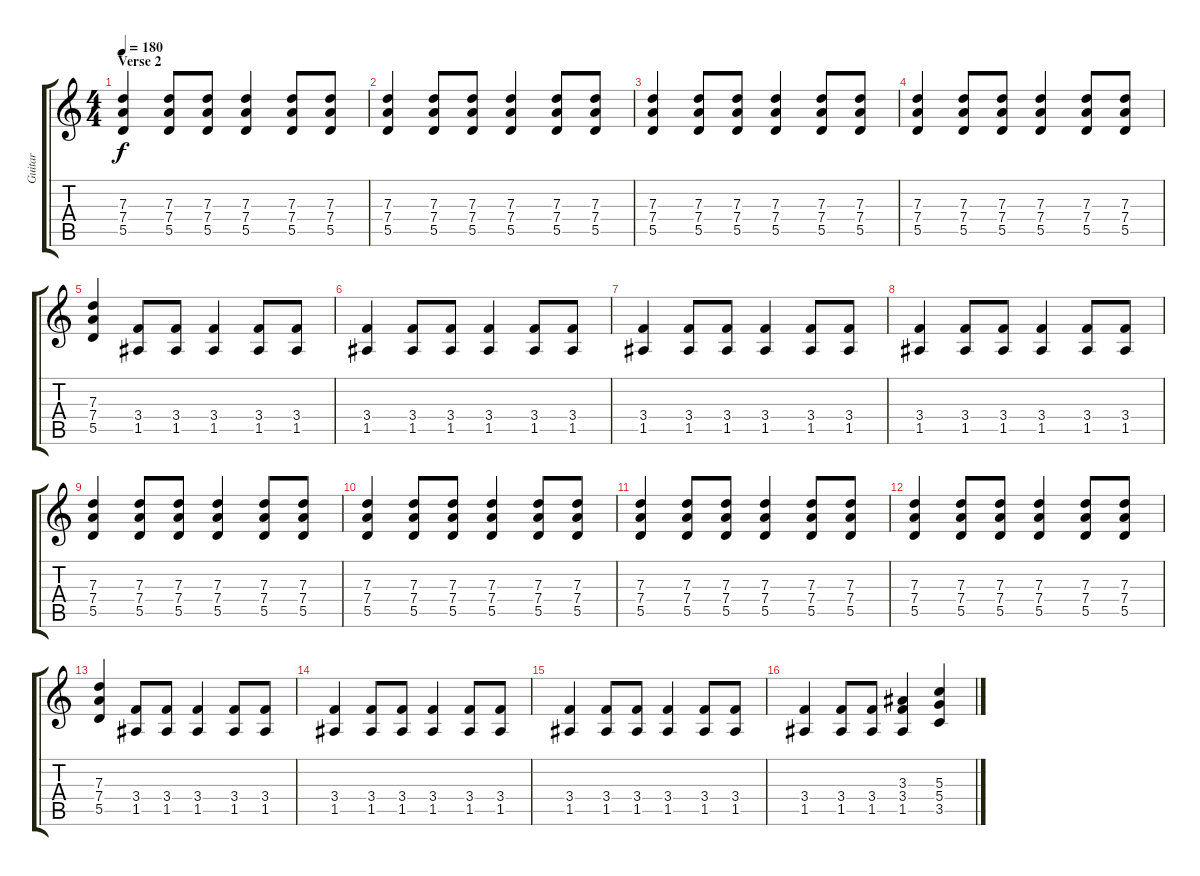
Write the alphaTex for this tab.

\track ("Guitar" "Guitar") {instrument distortionguitar}
\staff {score tabs}
\tuning (E4 B3 G3 D3 A2 E2) {hide}
\ts (4 4)
\section ("" "Verse 2")
\tempo 180
\clef g2
\ks c
(7.3 7.4 5.5).4{dy f} (7.3 7.4 5.5).8 (7.3 7.4 5.5).8 (7.3 7.4 5.5).4 (7.3 7.4 5.5).8 (7.3 7.4 5.5).8 |
(7.3 7.4 5.5).4 (7.3 7.4 5.5).8 (7.3 7.4 5.5).8 (7.3 7.4 5.5).4 (7.3 7.4 5.5).8 (7.3 7.4 5.5).8 |
(7.3 7.4 5.5).4 (7.3 7.4 5.5).8 (7.3 7.4 5.5).8 (7.3 7.4 5.5).4 (7.3 7.4 5.5).8 (7.3 7.4 5.5).8 |
(7.3 7.4 5.5).4 (7.3 7.4 5.5).8 (7.3 7.4 5.5).8 (7.3 7.4 5.5).4 (7.3 7.4 5.5).8 (7.3 7.4 5.5).8 |
(7.3 7.4 5.5).4 (3.4 1.5).8 (3.4 1.5).8 (3.4 1.5).4 (3.4 1.5).8 (3.4 1.5).8 |
(3.4 1.5).4 (3.4 1.5).8 (3.4 1.5).8 (3.4 1.5).4 (3.4 1.5).8 (3.4 1.5).8 |
(3.4 1.5).4 (3.4 1.5).8 (3.4 1.5).8 (3.4 1.5).4 (3.4 1.5).8 (3.4 1.5).8 |
(3.4 1.5).4 (3.4 1.5).8 (3.4 1.5).8 (3.4 1.5).4 (3.4 1.5).8 (3.4 1.5).8 |
(7.3 7.4 5.5).4 (7.3 7.4 5.5).8 (7.3 7.4 5.5).8 (7.3 7.4 5.5).4 (7.3 7.4 5.5).8 (7.3 7.4 5.5).8 |
(7.3 7.4 5.5).4 (7.3 7.4 5.5).8 (7.3 7.4 5.5).8 (7.3 7.4 5.5).4 (7.3 7.4 5.5).8 (7.3 7.4 5.5).8 |
(7.3 7.4 5.5).4 (7.3 7.4 5.5).8 (7.3 7.4 5.5).8 (7.3 7.4 5.5).4 (7.3 7.4 5.5).8 (7.3 7.4 5.5).8 |
(7.3 7.4 5.5).4 (7.3 7.4 5.5).8 (7.3 7.4 5.5).8 (7.3 7.4 5.5).4 (7.3 7.4 5.5).8 (7.3 7.4 5.5).8 |
(7.3 7.4 5.5).4 (3.4 1.5).8 (3.4 1.5).8 (3.4 1.5).4 (3.4 1.5).8 (3.4 1.5).8 |
(3.4 1.5).4 (3.4 1.5).8 (3.4 1.5).8 (3.4 1.5).4 (3.4 1.5).8 (3.4 1.5).8 |
(3.4 1.5).4 (3.4 1.5).8 (3.4 1.5).8 (3.4 1.5).4 (3.4 1.5).8 (3.4 1.5).8 |
(3.4 1.5).4 (3.4 1.5).8 (3.4 1.5).8 (3.3 3.4 1.5).4 (5.3 5.4 3.5).4
